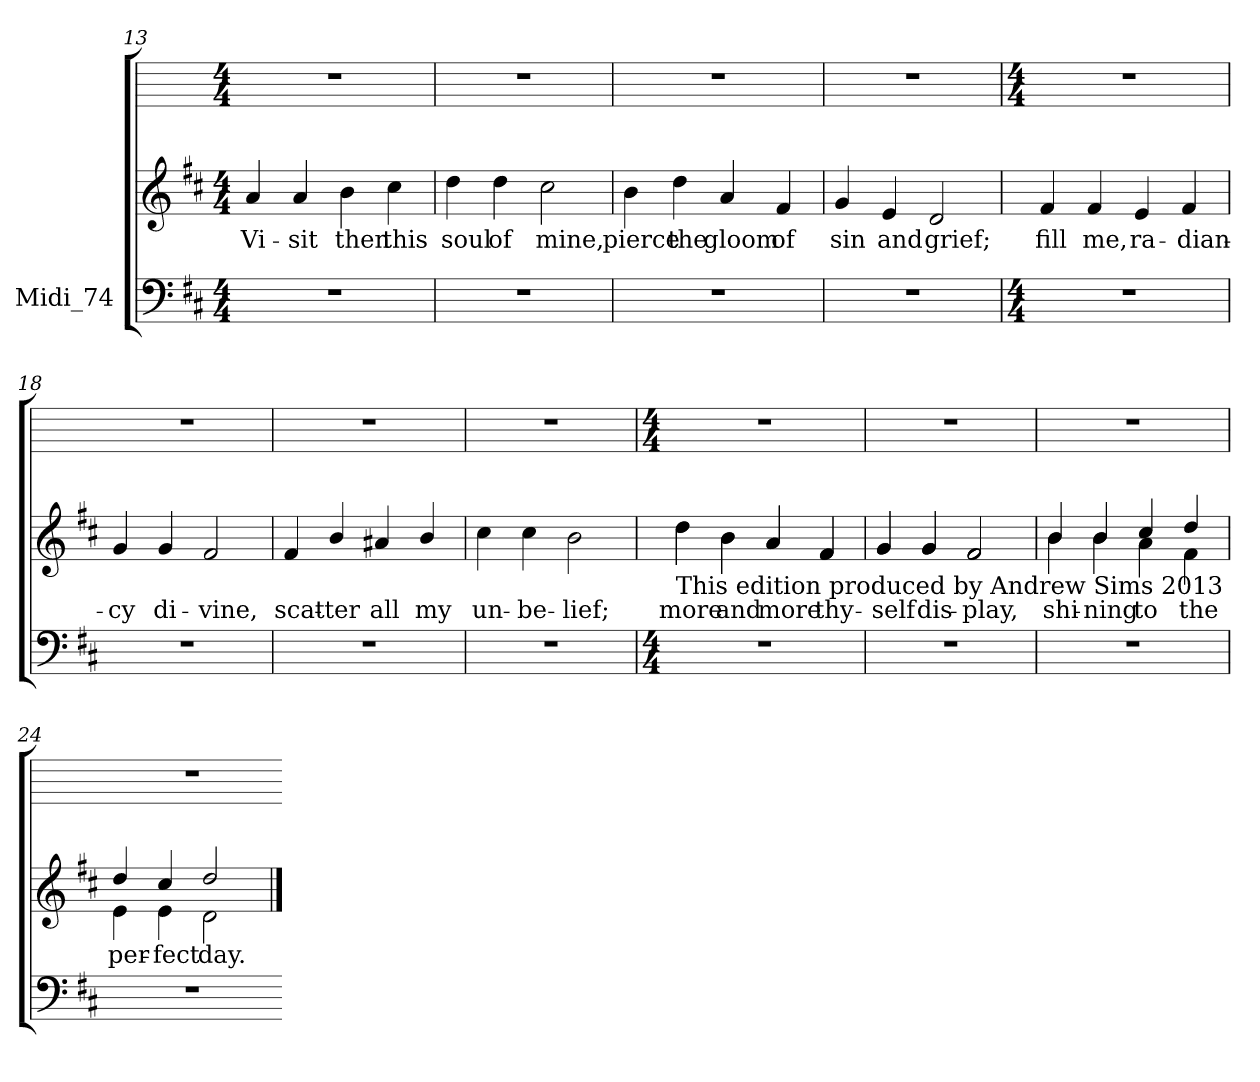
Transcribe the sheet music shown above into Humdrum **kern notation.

**kern	**kern	**text	**kern
*part3	*part2	*part2	*part1
*staff3	*staff2	*staff2	*staff1
*I"Midi_74	*	*	*
!!LO:LB:g=z
*clefF4	*clefG2	*	*
*k[f#c#]	*k[f#c#]	*	*
*D:	*D:	*	*
*M4/4	*M4/4	*	*M4/4
=13	=13	=13	=13
!	!	!LO:LY:b	!
1r	4a	Vi-	1r
!	!	!LO:LY:b	!
.	4a	-sit	.
!	!	!LO:LY:b	!
.	4b	then	.
!	!	!LO:LY:b	!
.	4cc#	this	.
=14	=14	=14	=14
!	!	!LO:LY:b	!
1r	4dd	soul	1r
!	!	!LO:LY:b	!
.	4dd	of	.
!	!	!LO:LY:b	!
.	2cc#	mine,	.
=15	=15	=15	=15
!	!	!LO:LY:b	!
1r	4b	pierce	1r
!	!	!LO:LY:b	!
.	4dd	the	.
!	!	!LO:LY:b	!
.	4a	gloom	.
!	!	!LO:LY:b	!
.	4f#	of	.
=16	=16	=16	=16
!	!	!LO:LY:b	!
1r	4g	sin	1r
!	!	!LO:LY:b	!
.	4e	and	.
!	!	!LO:LY:b	!
.	2d	grief;	.
!!LO:LB:g=z
=17	=17	=17	=17
*M4/4	*	*	*M4/4
!	!	!LO:LY:b	!
1r	4f#	fill	1r
!	!	!LO:LY:b	!
.	4f#	me,	.
!	!	!LO:LY:b	!
.	4e	ra-	.
!	!	!LO:LY:b	!
.	4f#	-dian-	.
=18	=18	=18	=18
!	!	!LO:LY:b	!
1r	4g	-cy	1r
!	!	!LO:LY:b	!
.	4g	di-	.
!	!	!LO:LY:b	!
.	2f#	-vine,	.
=19	=19	=19	=19
!	!	!LO:LY:b	!
1r	4f#	scat-	1r
!	!	!LO:LY:b	!
.	4b/	-ter	.
!	!	!LO:LY:b	!
.	4a#X/	all	.
!	!	!LO:LY:b	!
.	4b/	my	.
=20	=20	=20	=20
!	!	!LO:LY:b	!
1r	4cc#	un-	1r
!	!	!LO:LY:b	!
.	4cc#	-be-	.
!	!	!LO:LY:b	!
.	2b	-lief;	.
!!LO:LB:g=z
=21	=21	=21	=21
*M4/4	*	*	*M4/4
*	*^	*	*
!	!LO:TX:b:t=This edition produced by Andrew Sims 2013	!	!	!
!	!	!	!LO:LY:b	!
1r	4dd\	4dd\	more	1r
!	!	!	!LO:LY:b	!
.	4b\	4b\	and	.
!	!	!	!LO:LY:b	!
.	4a/	4a/	more	.
!	!	!	!LO:LY:b	!
.	4f#/	4f#/	thy-	.
=22	=22	=22	=22	=22
!	!	!	!LO:LY:b	!
1r	4g/	4g/	-self	1r
!	!	!	!LO:LY:b	!
.	4g/	4g/	dis-	.
!	!	!	!LO:LY:b	!
.	2f#/	2f#/	-play,	.
=23	=23	=23	=23	=23
!	!	!	!LO:LY:b	!
1r	4b/	4b\	shi-	1r
!	!	!	!LO:LY:b	!
.	4b/	4b\	-ning	.
!	!	!	!LO:LY:b	!
.	4cc#/	4a\	to	.
!	!	!	!LO:LY:b	!
.	4dd/	4f#\	the	.
=24	=24	=24	=24	=24
!	!	!	!LO:LY:b	!
1r	4dd/	4e\	per-	1r
!	!	!	!LO:LY:b	!
.	4cc#/	4e\	-fect	.
!	!	!	!LO:LY:b	!
.	2dd/	2d\	day.	.
*	*v	*v	*	*
=	==	=	=
*-	*-	*-	*-
